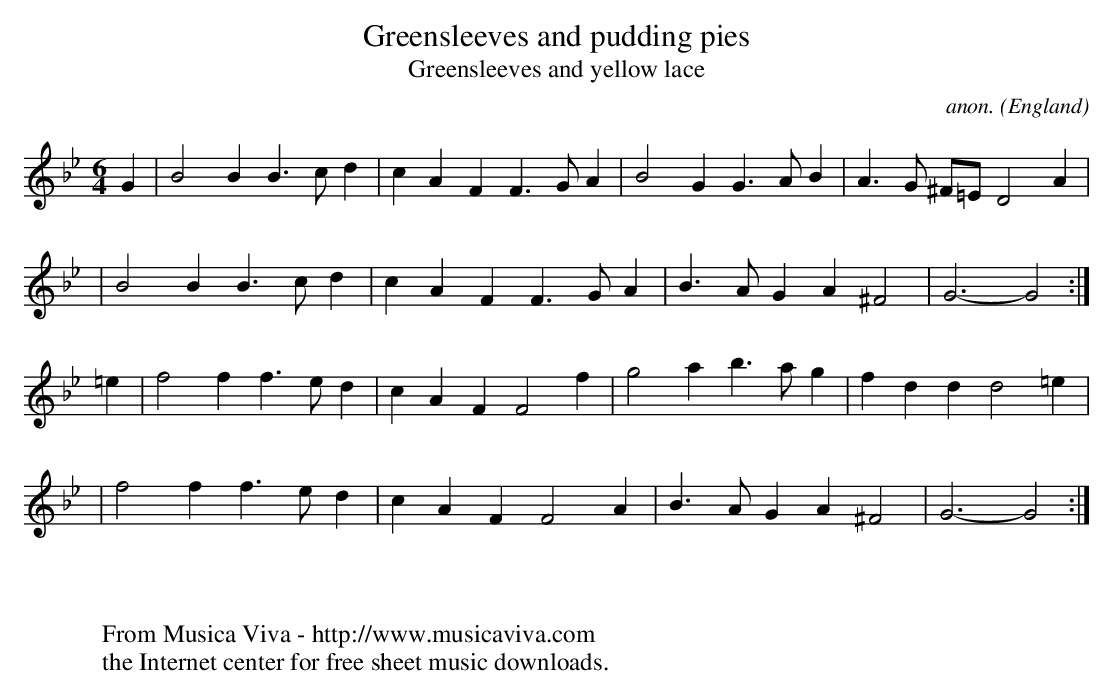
X:1
T:Greensleeves and pudding pies
T:Greensleeves and yellow lace
C:anon.
O:England
M:6/4
L:1/4
K:Gm
G  | B2B B>cd | cAF F>GA | B2G  G>AB | A>G ^F/=E/ D2A |
   | B2B B>cd | cAF F>GA | B>AG A^F2 | G3-     G2 :|
=e | f2f f>ed | cAF F2f  | g2a  b>ag | fdd d2=e |
   | f2f f>ed | cAF F2A  | B>AG A^F2 | G3- G2  :|
W:
W:
W:  From Musica Viva - http://www.musicaviva.com
W:  the Internet center for free sheet music downloads.
